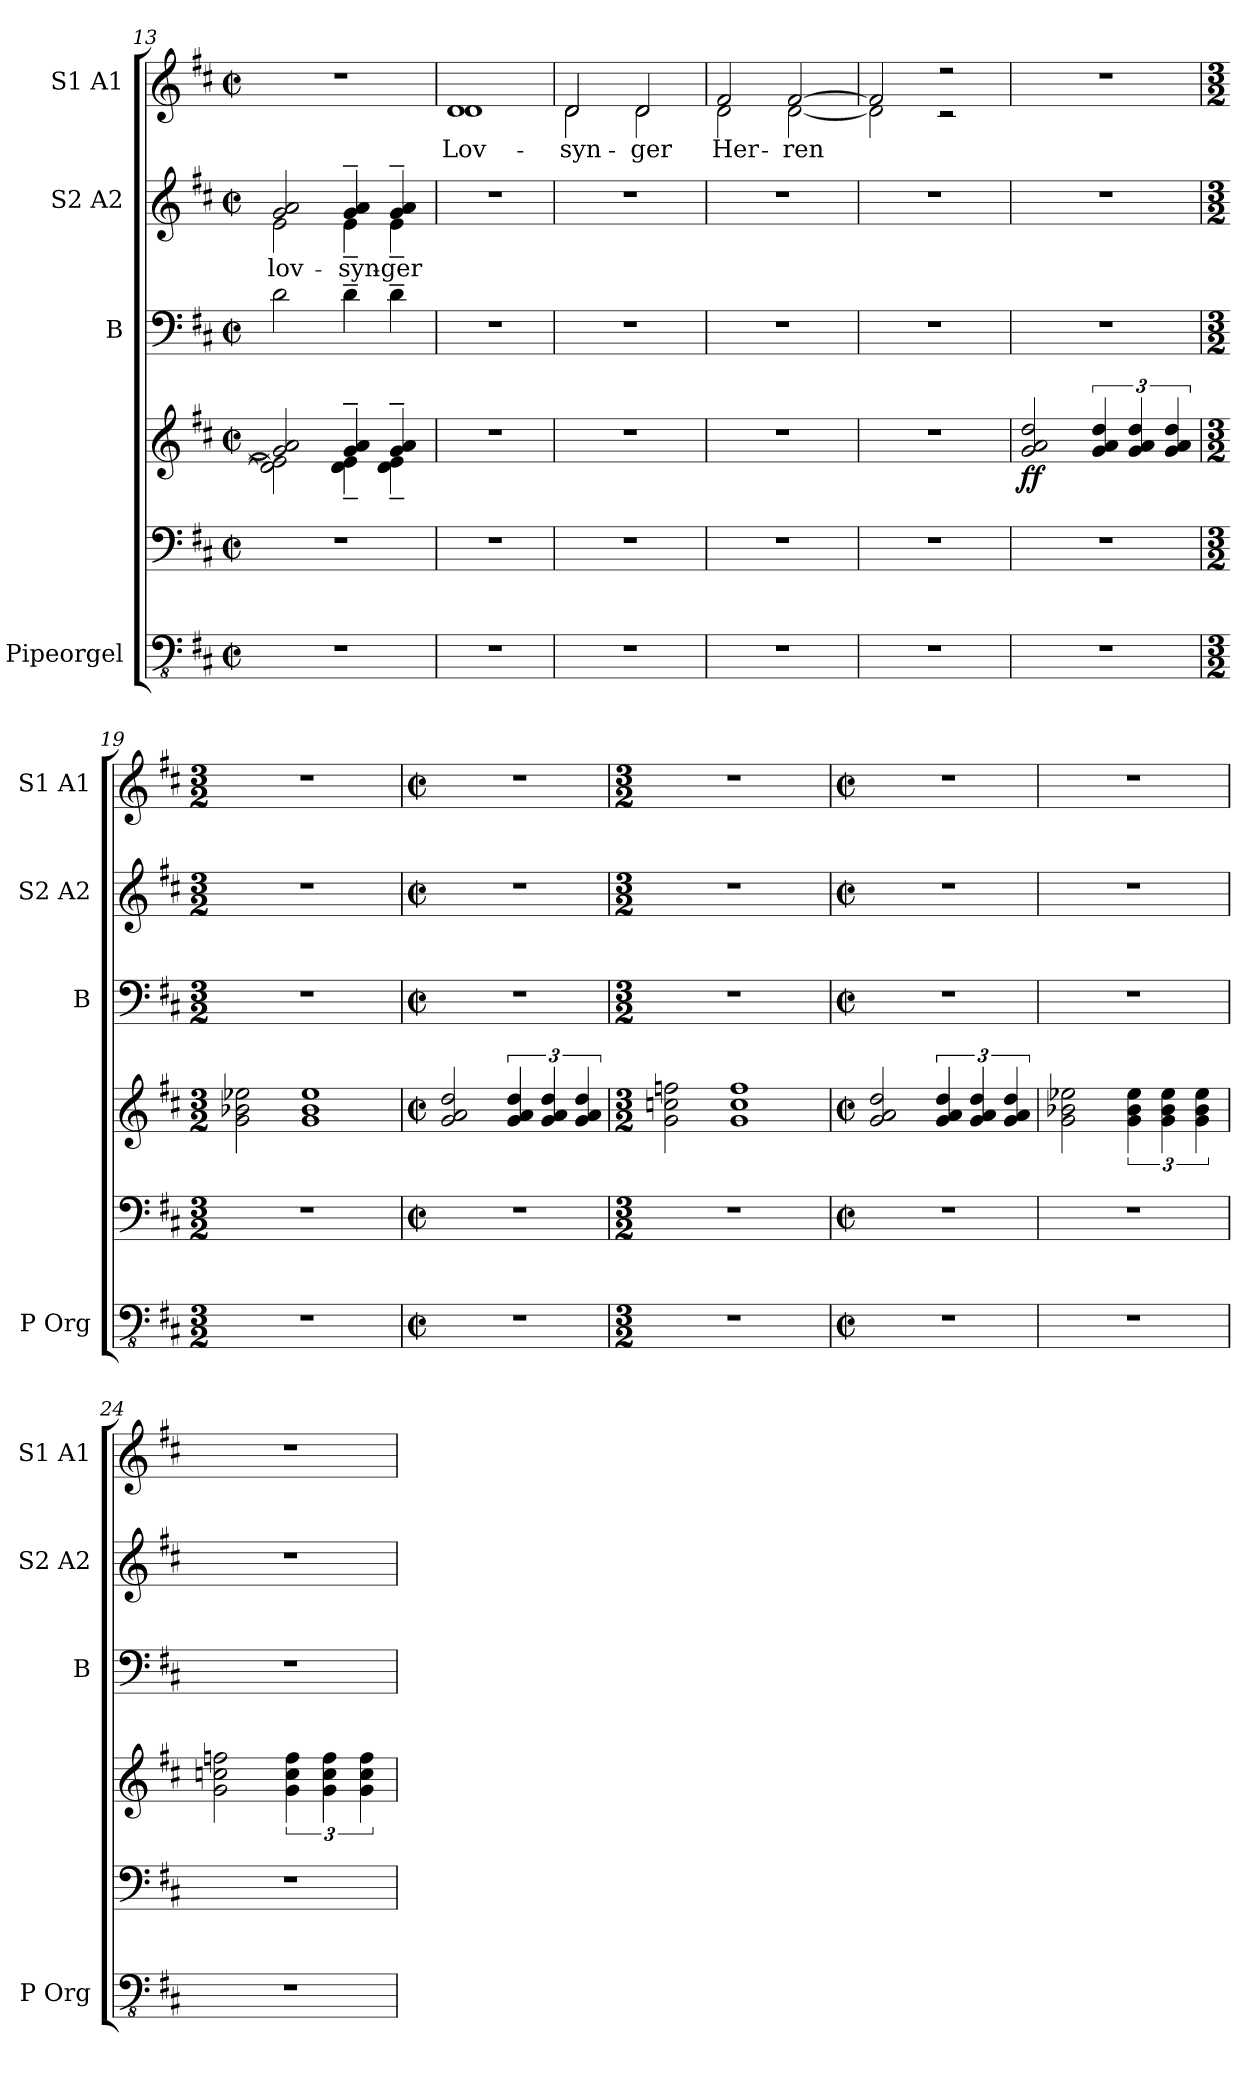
**kern	**kern	**kern	**dynam	**kern	**kern	**text	**kern	**text
*part4	*part4	*part4	*part4	*part3	*part2	*part2	*part1	*part1
*staff6	*staff5	*staff4	*staff4/5/6	*staff3	*staff2	*staff2	*staff1	*staff1
*I"Pipeorgel	*	*	*	*I"B	*I"S2 A2	*	*I"S1 A1	*
*I'P Org	*	*	*	*I'B	*I'S2 A2	*	*I'S1 A1	*
*clefFv4	*clefF4	*clefG2	*	*clefF4	*clefG2	*	*clefG2	*
*k[f#c#]	*k[f#c#]	*k[f#c#]	*	*k[f#c#]	*k[f#c#]	*	*k[f#c#]	*
*M2/2	*M2/2	*M2/2	*	*M2/2	*M2/2	*	*M2/2	*
*met(c|)	*met(c|)	*met(c|)	*	*met(c|)	*met(c|)	*	*met(c|)	*
=13	=13	=13	=13	=13	=13	=13	=13	=13
*	*	*^	*	*	*	*	*	*
!	!	!	!	!	!	!	!LO:LY:b	!	!
*	*	*	*	*	*	*^	*	*	*
1r	1r	2g/] 2a/	2d\] 2e\]	.	2d\	2g/ 2a/	2e\	lov-	1r	.
!	!	!	!	!	!	!	!	!LO:LY:b	!	!
.	.	4g/~ 4a/~	4d\~ 4e\~	.	4d~\	4g/~ 4a/~	4e~\	-syn-	.	.
!	!	!	!	!	!	!	!	!LO:LY:b	!	!
.	.	4g/~ 4a/~	4d\~ 4e\~	.	4d~\	4g/~ 4a/~	4e~\	-ger	.	.
=14	=14	=14	=14	=14	=14	=14	=14	=14	=14	=14
!	!	!	!	!	!	!	!	!	!	!LO:LY:b
*	*	*v	*v	*	*	*v	*v	*	*^	*
1r	1r	1r	.	1r	1r	.	1d	1d	Lov-
=15	=15	=15	=15	=15	=15	=15	=15	=15	=15
!	!	!	!	!	!	!	!	!	!LO:LY:b
1r	1r	1r	.	1r	1r	.	2d/	2d\	-syn-
!	!	!	!	!	!	!	!	!	!LO:LY:b
.	.	.	.	.	.	.	2d/	2d\	-ger
=16	=16	=16	=16	=16	=16	=16	=16	=16	=16
!	!	!	!	!	!	!	!	!	!LO:LY:b
1r	1r	1r	.	1r	1r	.	2f#/	2d\	Her-
!	!	!	!	!	!	!	!	!	!LO:LY:b
.	.	.	.	.	.	.	[2f#/	[2d\	-ren
!!LO:LB:g=z	!!
=17	=17	=17	=17	=17	=17	=17	=17	=17	=17
1r	1r	1r	.	1r	1r	.	2f#/]	2d\]	.
.	.	.	.	.	.	.	2r	2r	.
=18	=18	=18	=18	=18	=18	=18	=18	=18	=18
!	!	!	!LO:DY:b	!	!	!	!	!	!
*	*	*	*	*	*	*	*v	*v	*
1r	1r	2g/ 2a/ 2dd/	ff	1r	1r	.	1r	.
.	.	6g/ 6a/ 6dd/	.	.	.	.	.	.
.	.	6g/ 6a/ 6dd/	.	.	.	.	.	.
.	.	6g/ 6a/ 6dd/	.	.	.	.	.	.
=19	=19	=19	=19	=19	=19	=19	=19	=19
*M3/2	*M3/2	*M3/2	*	*M3/2	*M3/2	*	*M3/2	*
1.r	1.r	2g\ 2b-X\ 2ee-X\	.	1.r	1.r	.	1.r	.
.	.	1g 1b- 1ee-	.	.	.	.	.	.
=20	=20	=20	=20	=20	=20	=20	=20	=20
*M2/2	*M2/2	*M2/2	*	*M2/2	*M2/2	*	*M2/2	*
*met(c|)	*met(c|)	*met(c|)	*	*met(c|)	*met(c|)	*	*met(c|)	*
1r	1r	2g/ 2a/ 2dd/	.	1r	1r	.	1r	.
.	.	6g/ 6a/ 6dd/	.	.	.	.	.	.
.	.	6g/ 6a/ 6dd/	.	.	.	.	.	.
.	.	6g/ 6a/ 6dd/	.	.	.	.	.	.
=21	=21	=21	=21	=21	=21	=21	=21	=21
*M3/2	*M3/2	*M3/2	*	*M3/2	*M3/2	*	*M3/2	*
1.r	1.r	2g\ 2ccn\ 2ffn\	.	1.r	1.r	.	1.r	.
.	.	1g 1cc 1ff	.	.	.	.	.	.
=22	=22	=22	=22	=22	=22	=22	=22	=22
*M2/2	*M2/2	*M2/2	*	*M2/2	*M2/2	*	*M2/2	*
*met(c|)	*met(c|)	*met(c|)	*	*met(c|)	*met(c|)	*	*met(c|)	*
1r	1r	2g/ 2a/ 2dd/	.	1r	1r	.	1r	.
.	.	6g/ 6a/ 6dd/	.	.	.	.	.	.
.	.	6g/ 6a/ 6dd/	.	.	.	.	.	.
.	.	6g/ 6a/ 6dd/	.	.	.	.	.	.
=23	=23	=23	=23	=23	=23	=23	=23	=23
1r	1r	2g\ 2b-X\ 2ee-X\	.	1r	1r	.	1r	.
.	.	6g\ 6b-\ 6ee-\	.	.	.	.	.	.
.	.	6g\ 6b-\ 6ee-\	.	.	.	.	.	.
.	.	6g\ 6b-\ 6ee-\	.	.	.	.	.	.
!!LO:LB:g=z
=24	=24	=24	=24	=24	=24	=24	=24	=24
1r	1r	2g\ 2ccn\ 2ffn\	.	1r	1r	.	1r	.
.	.	6g\ 6cc\ 6ff\	.	.	.	.	.	.
.	.	6g\ 6cc\ 6ff\	.	.	.	.	.	.
.	.	6g\ 6cc\ 6ff\	.	.	.	.	.	.
=	=	=	=	=	=	=	=	=
*-	*-	*-	*-	*-	*-	*-	*-	*-
